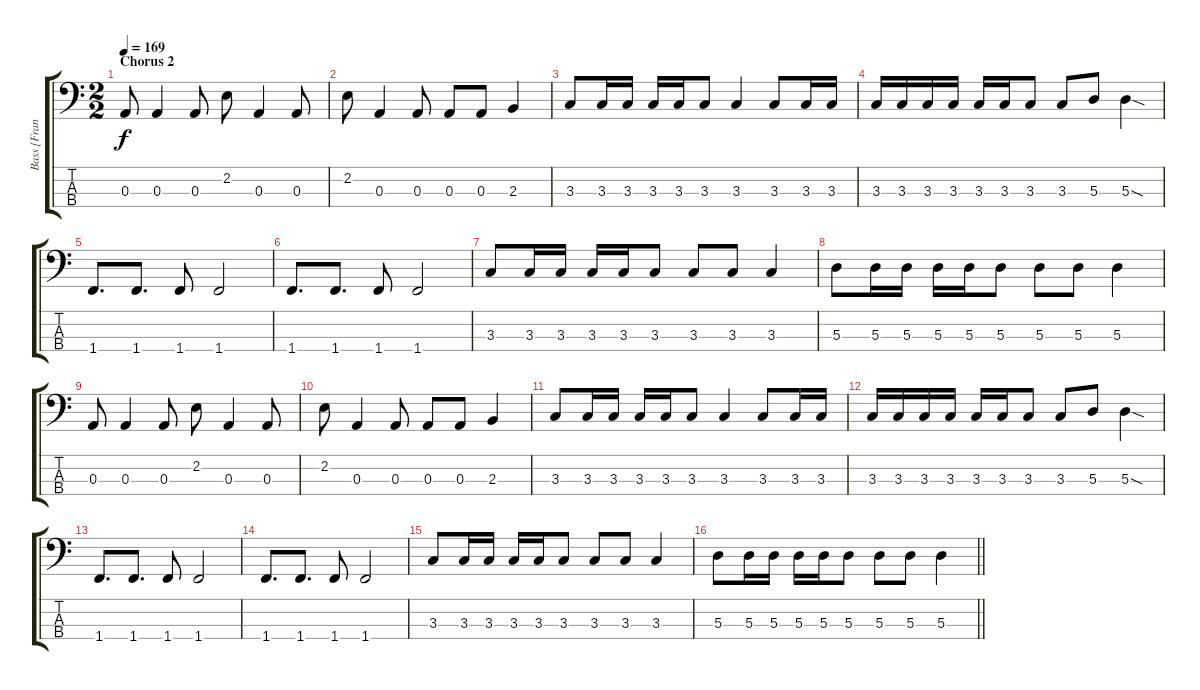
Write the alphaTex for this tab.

\track ("Bass [Frank Black]" "Bass [Fran") {instrument electricbasspick}
\staff {score tabs}
\tuning (G2 D2 A1 E1) {hide}
\ts (2 2)
\section ("" "Chorus 2")
\tempo 169
\clef f4
\ks c
0.3.8{dy f} 0.3.4 0.3.8 2.2.8 0.3.4 0.3.8 |
2.2.8 0.3.4 0.3.8 0.3.8 0.3.8 2.3.4 |
3.3.8 3.3.16 3.3.16 3.3.16 3.3.16 3.3.8 3.3.4 3.3.8 3.3.16 3.3.16 |
3.3.16 3.3.16 3.3.16 3.3.16 3.3.16 3.3.16 3.3.8 3.3.8 5.3.8 5.3{sod}.4 |
1.4.8{d} 1.4.8{d} 1.4.8 1.4.2 |
1.4.8{d} 1.4.8{d} 1.4.8 1.4.2 |
3.3.8 3.3.16 3.3.16 3.3.16 3.3.16 3.3.8 3.3.8 3.3.8 3.3.4 |
5.3.8 5.3.16 5.3.16 5.3.16 5.3.16 5.3.8 5.3.8 5.3.8 5.3.4 |
0.3.8 0.3.4 0.3.8 2.2.8 0.3.4 0.3.8 |
2.2.8 0.3.4 0.3.8 0.3.8 0.3.8 2.3.4 |
3.3.8 3.3.16 3.3.16 3.3.16 3.3.16 3.3.8 3.3.4 3.3.8 3.3.16 3.3.16 |
3.3.16 3.3.16 3.3.16 3.3.16 3.3.16 3.3.16 3.3.8 3.3.8 5.3.8 5.3{sod}.4 |
1.4.8{d} 1.4.8{d} 1.4.8 1.4.2 |
1.4.8{d} 1.4.8{d} 1.4.8 1.4.2 |
3.3.8 3.3.16 3.3.16 3.3.16 3.3.16 3.3.8 3.3.8 3.3.8 3.3.4 |
\barLineRight lightlight
5.3.8 5.3.16 5.3.16 5.3.16 5.3.16 5.3.8 5.3.8 5.3.8 5.3.4
